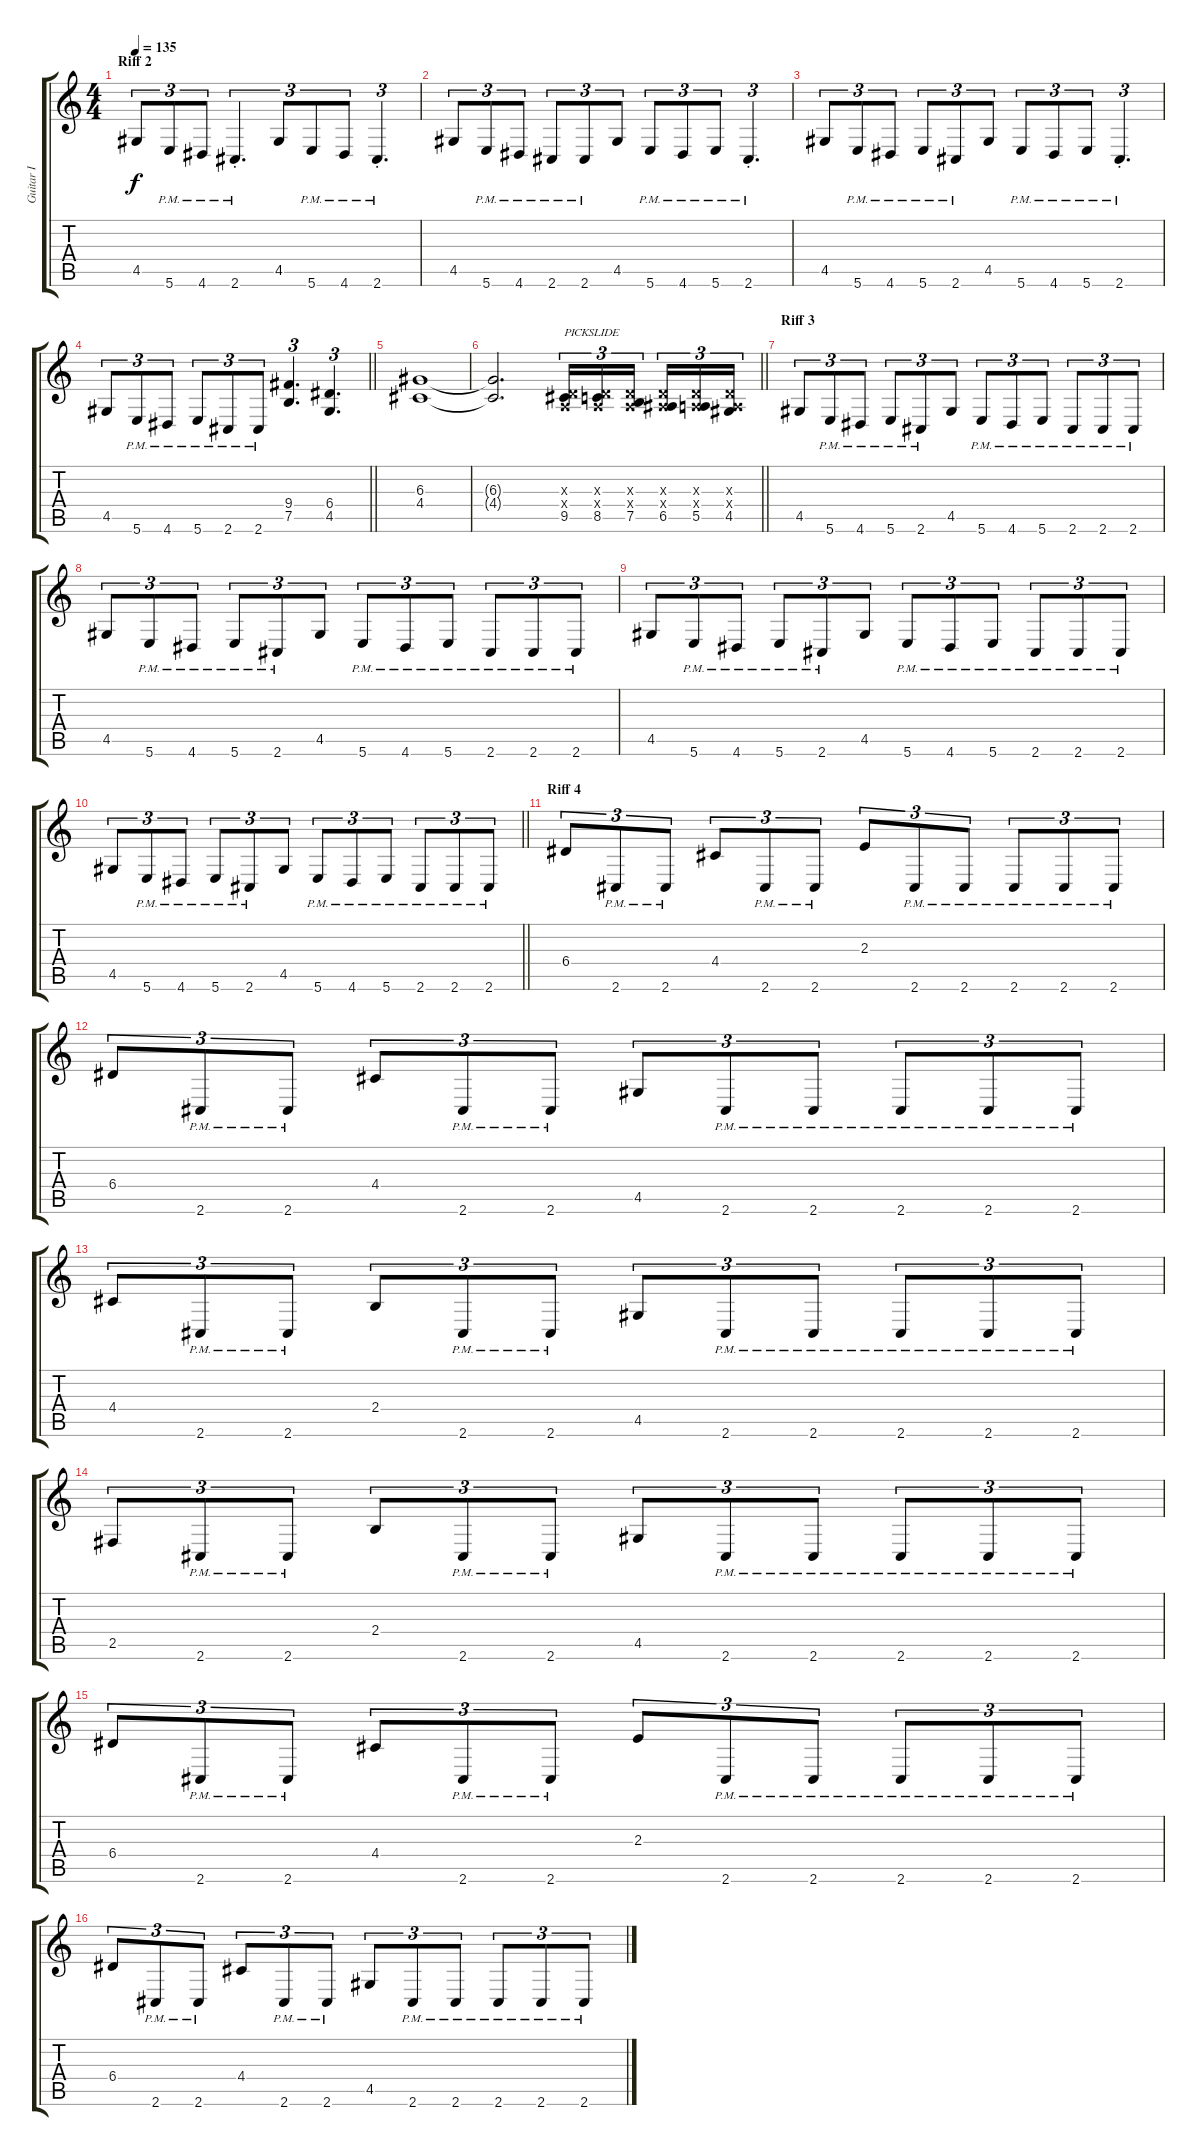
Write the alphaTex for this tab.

\track ("Guitar I" "Guitar I") {instrument distortionguitar}
\staff {score tabs}
\tuning (B3 Gb3 D3 A2 E2 B1) {hide}
\ts (4 4)
\section ("" "Riff 2")
\tempo 135
\clef g2
\ks c
4.5.8{tu (3 2) dy f} 5.6{pm}.8{tu (3 2)} 4.6{pm}.8{tu (3 2)} 2.6{pm st}.4{d tu (3 2)} 4.5.8{tu (3 2)} 5.6{pm}.8{tu (3 2)} 4.6{pm}.8{tu (3 2)} 2.6{pm st}.4{d tu (3 2)} |
4.5.8{tu (3 2)} 5.6{pm}.8{tu (3 2)} 4.6{pm}.8{tu (3 2)} 2.6{pm}.8{tu (3 2)} 2.6{pm}.8{tu (3 2)} 4.5.8{tu (3 2)} 5.6{pm}.8{tu (3 2)} 4.6{pm}.8{tu (3 2)} 5.6{pm}.8{tu (3 2)} 2.6{pm st}.4{d tu (3 2)} |
4.5.8{tu (3 2)} 5.6{pm}.8{tu (3 2)} 4.6{pm}.8{tu (3 2)} 5.6{pm}.8{tu (3 2)} 2.6{pm}.8{tu (3 2)} 4.5.8{tu (3 2)} 5.6{pm}.8{tu (3 2)} 4.6{pm}.8{tu (3 2)} 5.6{pm}.8{tu (3 2)} 2.6{pm st}.4{d tu (3 2)} |
\barLineRight lightlight
4.5.8{tu (3 2)} 5.6{pm}.8{tu (3 2)} 4.6{pm}.8{tu (3 2)} 5.6{pm}.8{tu (3 2)} 2.6{pm}.8{tu (3 2)} 2.6{pm}.8{tu (3 2)} (9.4 7.5).4{d tu (3 2)} (6.4 4.5).4{d tu (3 2)} |
\section ("" "")
(6.3 4.4).1 |
\barLineRight lightlight
(6.3{t} 4.4{t}).2{d} (0.3{x} 0.4{x} 9.5).16{tu (3 2) txt "PICKSLIDE"} (0.3{x} 0.4{x} 8.5).16{tu (3 2)} (0.3{x} 0.4{x} 7.5).16{tu (3 2) beam splitsecondary} (0.3{x} 0.4{x} 6.5).16{tu (3 2)} (0.3{x} 0.4{x} 5.5).16{tu (3 2)} (0.3{x} 0.4{x} 4.5).16{tu (3 2)} |
\section ("" "Riff 3")
4.5.8{tu (3 2)} 5.6{pm}.8{tu (3 2)} 4.6{pm}.8{tu (3 2)} 5.6{pm}.8{tu (3 2)} 2.6{pm}.8{tu (3 2)} 4.5.8{tu (3 2)} 5.6{pm}.8{tu (3 2)} 4.6{pm}.8{tu (3 2)} 5.6{pm}.8{tu (3 2)} 2.6{pm}.8{tu (3 2)} 2.6{pm}.8{tu (3 2)} 2.6{pm}.8{tu (3 2)} |
4.5.8{tu (3 2)} 5.6{pm}.8{tu (3 2)} 4.6{pm}.8{tu (3 2)} 5.6{pm}.8{tu (3 2)} 2.6{pm}.8{tu (3 2)} 4.5.8{tu (3 2)} 5.6{pm}.8{tu (3 2)} 4.6{pm}.8{tu (3 2)} 5.6{pm}.8{tu (3 2)} 2.6{pm}.8{tu (3 2)} 2.6{pm}.8{tu (3 2)} 2.6{pm}.8{tu (3 2)} |
4.5.8{tu (3 2)} 5.6{pm}.8{tu (3 2)} 4.6{pm}.8{tu (3 2)} 5.6{pm}.8{tu (3 2)} 2.6{pm}.8{tu (3 2)} 4.5.8{tu (3 2)} 5.6{pm}.8{tu (3 2)} 4.6{pm}.8{tu (3 2)} 5.6{pm}.8{tu (3 2)} 2.6{pm}.8{tu (3 2)} 2.6{pm}.8{tu (3 2)} 2.6{pm}.8{tu (3 2)} |
\barLineRight lightlight
4.5.8{tu (3 2)} 5.6{pm}.8{tu (3 2)} 4.6{pm}.8{tu (3 2)} 5.6{pm}.8{tu (3 2)} 2.6{pm}.8{tu (3 2)} 4.5.8{tu (3 2)} 5.6{pm}.8{tu (3 2)} 4.6{pm}.8{tu (3 2)} 5.6{pm}.8{tu (3 2)} 2.6{pm}.8{tu (3 2)} 2.6{pm}.8{tu (3 2)} 2.6{pm}.8{tu (3 2)} |
\section ("" "Riff 4")
6.4.8{tu (3 2)} 2.6{pm}.8{tu (3 2)} 2.6{pm}.8{tu (3 2)} 4.4.8{tu (3 2)} 2.6{pm}.8{tu (3 2)} 2.6{pm}.8{tu (3 2)} 2.3.8{tu (3 2)} 2.6{pm}.8{tu (3 2)} 2.6{pm}.8{tu (3 2)} 2.6{pm}.8{tu (3 2)} 2.6{pm}.8{tu (3 2)} 2.6{pm}.8{tu (3 2)} |
6.4.8{tu (3 2)} 2.6{pm}.8{tu (3 2)} 2.6{pm}.8{tu (3 2)} 4.4.8{tu (3 2)} 2.6{pm}.8{tu (3 2)} 2.6{pm}.8{tu (3 2)} 4.5.8{tu (3 2)} 2.6{pm}.8{tu (3 2)} 2.6{pm}.8{tu (3 2)} 2.6{pm}.8{tu (3 2)} 2.6{pm}.8{tu (3 2)} 2.6{pm}.8{tu (3 2)} |
4.4.8{tu (3 2)} 2.6{pm}.8{tu (3 2)} 2.6{pm}.8{tu (3 2)} 2.4.8{tu (3 2)} 2.6{pm}.8{tu (3 2)} 2.6{pm}.8{tu (3 2)} 4.5.8{tu (3 2)} 2.6{pm}.8{tu (3 2)} 2.6{pm}.8{tu (3 2)} 2.6{pm}.8{tu (3 2)} 2.6{pm}.8{tu (3 2)} 2.6{pm}.8{tu (3 2)} |
2.5.8{tu (3 2)} 2.6{pm}.8{tu (3 2)} 2.6{pm}.8{tu (3 2)} 2.4.8{tu (3 2)} 2.6{pm}.8{tu (3 2)} 2.6{pm}.8{tu (3 2)} 4.5.8{tu (3 2)} 2.6{pm}.8{tu (3 2)} 2.6{pm}.8{tu (3 2)} 2.6{pm}.8{tu (3 2)} 2.6{pm}.8{tu (3 2)} 2.6{pm}.8{tu (3 2)} |
6.4.8{tu (3 2)} 2.6{pm}.8{tu (3 2)} 2.6{pm}.8{tu (3 2)} 4.4.8{tu (3 2)} 2.6{pm}.8{tu (3 2)} 2.6{pm}.8{tu (3 2)} 2.3.8{tu (3 2)} 2.6{pm}.8{tu (3 2)} 2.6{pm}.8{tu (3 2)} 2.6{pm}.8{tu (3 2)} 2.6{pm}.8{tu (3 2)} 2.6{pm}.8{tu (3 2)} |
6.4.8{tu (3 2)} 2.6{pm}.8{tu (3 2)} 2.6{pm}.8{tu (3 2)} 4.4.8{tu (3 2)} 2.6{pm}.8{tu (3 2)} 2.6{pm}.8{tu (3 2)} 4.5.8{tu (3 2)} 2.6{pm}.8{tu (3 2)} 2.6{pm}.8{tu (3 2)} 2.6{pm}.8{tu (3 2)} 2.6{pm}.8{tu (3 2)} 2.6{pm}.8{tu (3 2)}
